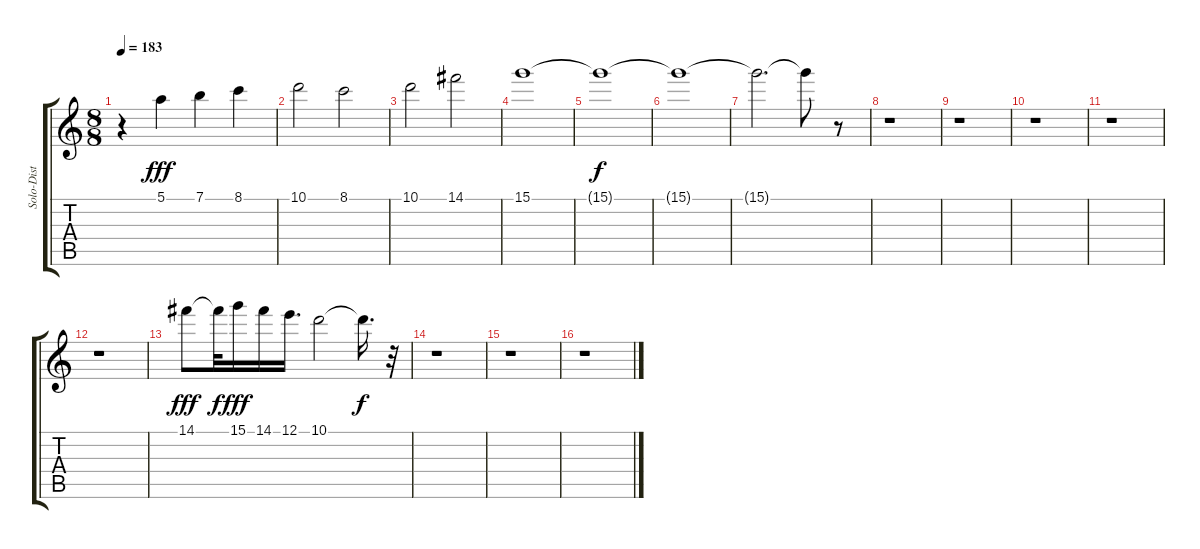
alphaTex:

\track ("Solo-Dist" "Solo-Dist") {instrument distortionguitar}
\staff {score tabs}
\tuning (E4 B3 G3 D3 A2 E2) {hide}
\ts (8 8)
\tempo 183
\clef g2
\ks c
r.4{dy f} 5.1.4{dy fff} 7.1.4 8.1.4 |
10.1.2 8.1.2 |
10.1.2 14.1.2 |
15.1.1 |
15.1{t}.1{dy f} |
15.1{t}.1 |
15.1{t}.2{d} 15.1{t}.8 r.8 |
r.1 |
r.1 |
r.1 |
r.1 |
r.1 |
14.1.8{dy fff} 14.1{t}.32{dy f} 15.1.16{dy fff} 14.1.16 12.1.16{d} 10.1.2 10.1{t}.16{d dy f} r.32 |
r.1 |
r.1 |
r.1
